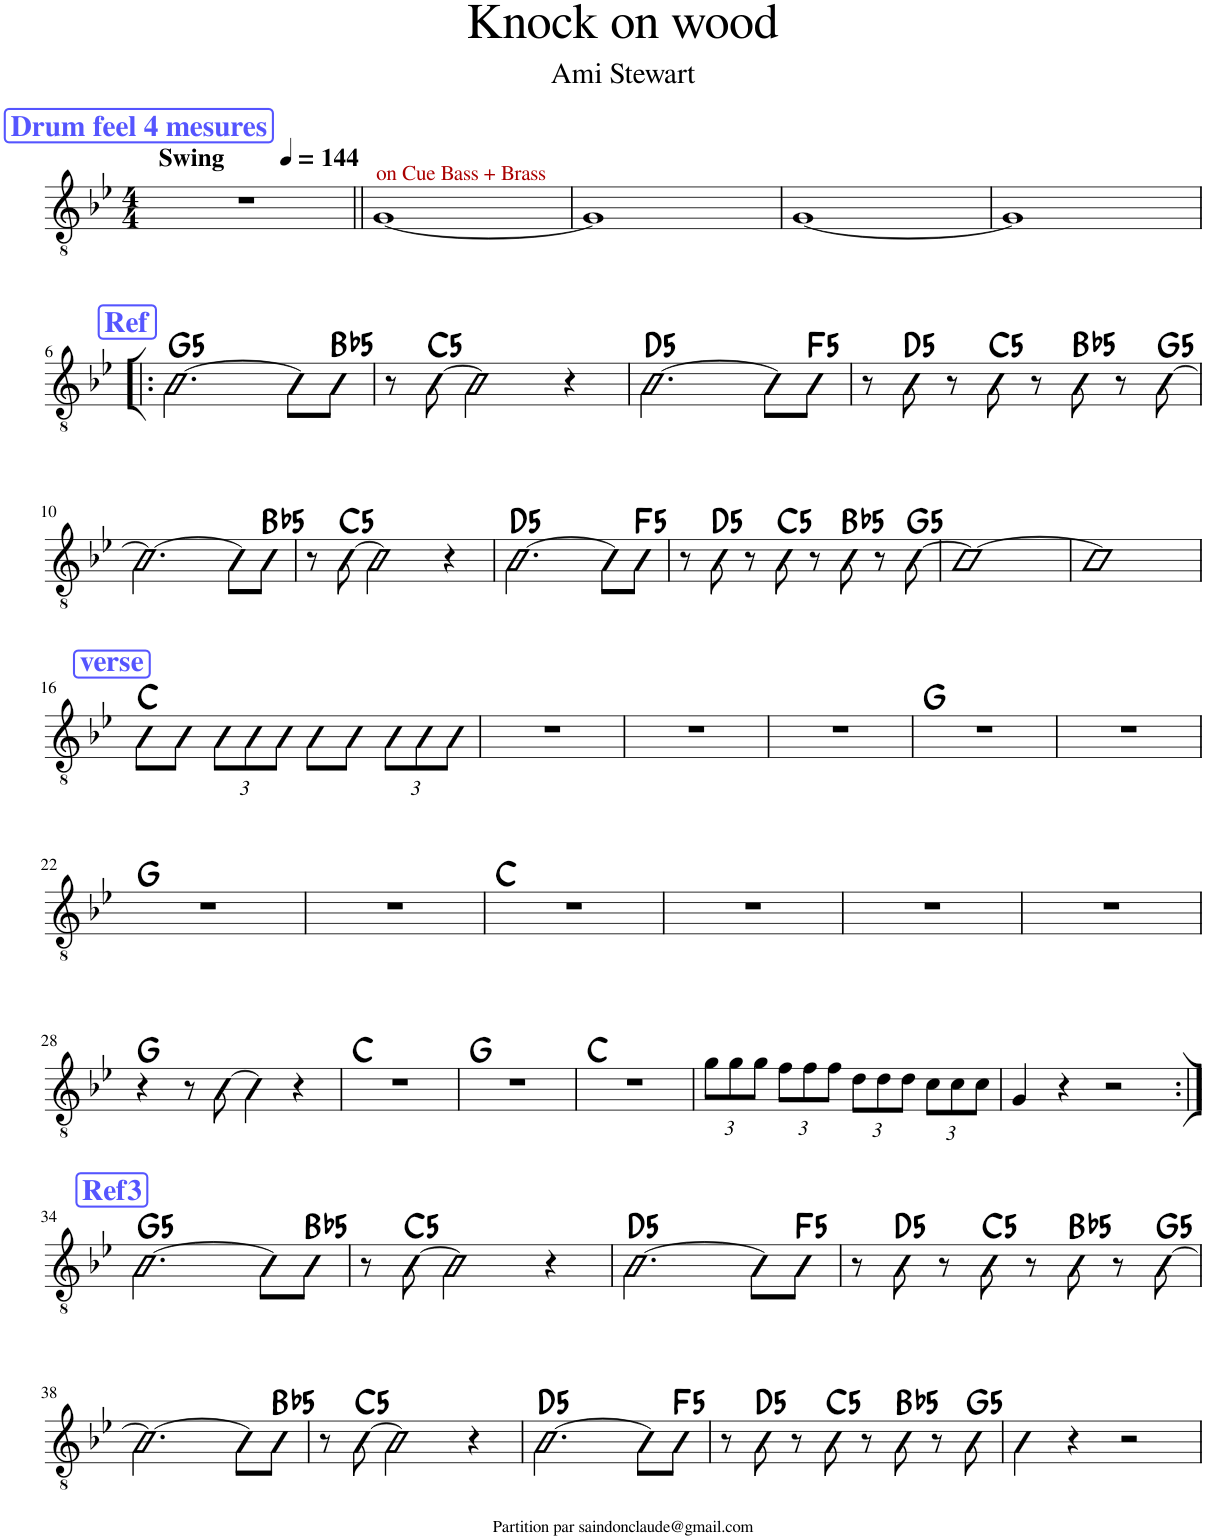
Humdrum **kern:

**kern	**harte
*part1	*part1
*staff1	*
*I"Classical Guitar	*
*I'Guit.	*
*clefGv2	*
*k[b-e-]	*
*M4/4	*
*MM144	*
!!LO:REH:place=s1:a:B:cj:color=#5555FF:fs=14:t=Drum feel 4 mesures
=1	=1
!LO:TX:a:B:t=Swing	!
1r	.
=2||	=2||
!LO:TX:a:color=#AA0000:t=on Cue Bass + Brass	!
[1G	.
=3	=3
1G]	.
=4	=4
[1G	.
=5	=5
1G]	.
!!LO:LB:g=z
!!LO:REH:place=s1:a:B:cj:color=#5555FF:fs=14:t=Ref
=6!|:	=6!|:
!	!LO:H:kt=5
[2.B-\	G:(1,5)
8B-\L]	.
!	!LO:H:kt=5
8B-\J	Bb:(1,5)
=7	=7
8r	.
!	!LO:H:kt=5
[8B-\	C:(1,5)
2B-\]	.
4r	.
=8	=8
!	!LO:H:kt=5
[2.B-\	D:(1,5)
8B-\L]	.
!	!LO:H:kt=5
8B-\J	F:(1,5)
=9	=9
8r	.
!	!LO:H:kt=5
8B-\	D:(1,5)
8r	.
!	!LO:H:kt=5
8B-\	C:(1,5)
8r	.
!	!LO:H:kt=5
8B-\	Bb:(1,5)
8r	.
!	!LO:H:kt=5
[8B-\	G:(1,5)
!!LO:LB:g=z
=10	=10
2.B-\_	.
8B-\L]	.
!	!LO:H:kt=5
8B-\J	Bb:(1,5)
=11	=11
8r	.
!	!LO:H:kt=5
[8B-\	C:(1,5)
2B-\]	.
4r	.
=12	=12
!	!LO:H:kt=5
[2.B-\	D:(1,5)
8B-\L]	.
!	!LO:H:kt=5
8B-\J	F:(1,5)
=13	=13
8r	.
!	!LO:H:kt=5
8B-\	D:(1,5)
8r	.
!	!LO:H:kt=5
8B-\	C:(1,5)
8r	.
!	!LO:H:kt=5
8B-\	Bb:(1,5)
8r	.
!	!LO:H:kt=5
[8B-\	G:(1,5)
=14	=14
1B-_	.
=15	=15
1B-]	.
!!LO:LB:g=z
!!LO:REH:place=s1:a:B:cj:color=#5555FF:fs=14:t=verse
=16	=16
8B-\L	C:maj
8B-\J	.
*Xbrackettup	*
12B-\L	.
12B-\	.
12B-\J	.
8B-\L	.
8B-\J	.
12B-\L	.
12B-\	.
12B-\J	.
=17	=17
1r	.
=18	=18
1r	.
=19	=19
1r	.
=20	=20
1r	G:maj
=21	=21
1r	.
!!LO:LB:g=z
=22	=22
1r	G:maj
=23	=23
1r	.
=24	=24
1r	C:maj
=25	=25
1r	.
=26	=26
1r	.
=27	=27
1r	.
!!LO:LB:g=z
=28	=28
4r	G:maj
8r	.
[8B-\	.
4B-\]	.
4r	.
=29	=29
1r	C:maj
=30	=30
1r	G:maj
=31	=31
1r	C:maj
=32	=32
12g\L	.
12g\	.
12g\J	.
12f\L	.
12f\	.
12f\J	.
12d\L	.
12d\	.
12d\J	.
12c\L	.
12c\	.
12c\J	.
=33	=33
4G/	.
4r	.
2r	.
!!LO:LB:g=z
!!LO:REH:place=s1:a:B:cj:color=#5555FF:fs=14:t=Ref3
=34:|!	=34:|!
!	!LO:H:kt=5
[2.B-\	G:(1,5)
8B-\L]	.
!	!LO:H:kt=5
8B-\J	Bb:(1,5)
=35	=35
8r	.
!	!LO:H:kt=5
[8B-\	C:(1,5)
2B-\]	.
4r	.
=36	=36
!	!LO:H:kt=5
[2.B-\	D:(1,5)
8B-\L]	.
!	!LO:H:kt=5
8B-\J	F:(1,5)
=37	=37
8r	.
!	!LO:H:kt=5
8B-\	D:(1,5)
8r	.
!	!LO:H:kt=5
8B-\	C:(1,5)
8r	.
!	!LO:H:kt=5
8B-\	Bb:(1,5)
8r	.
!	!LO:H:kt=5
[8B-\	G:(1,5)
!!LO:LB:g=z
=38	=38
2.B-\_	.
8B-\L]	.
!	!LO:H:kt=5
8B-\J	Bb:(1,5)
=39	=39
8r	.
!	!LO:H:kt=5
[8B-\	C:(1,5)
2B-\]	.
4r	.
=40	=40
!	!LO:H:kt=5
[2.B-\	D:(1,5)
8B-\L]	.
!	!LO:H:kt=5
8B-\J	F:(1,5)
=41	=41
8r	.
!	!LO:H:kt=5
8B-\	D:(1,5)
8r	.
!	!LO:H:kt=5
8B-\	C:(1,5)
8r	.
!	!LO:H:kt=5
8B-\	Bb:(1,5)
8r	.
!	!LO:H:kt=5
8B-\	G:(1,5)
=42	=42
4B-\	.
4r	.
2r	.
=	=
*-	*-
